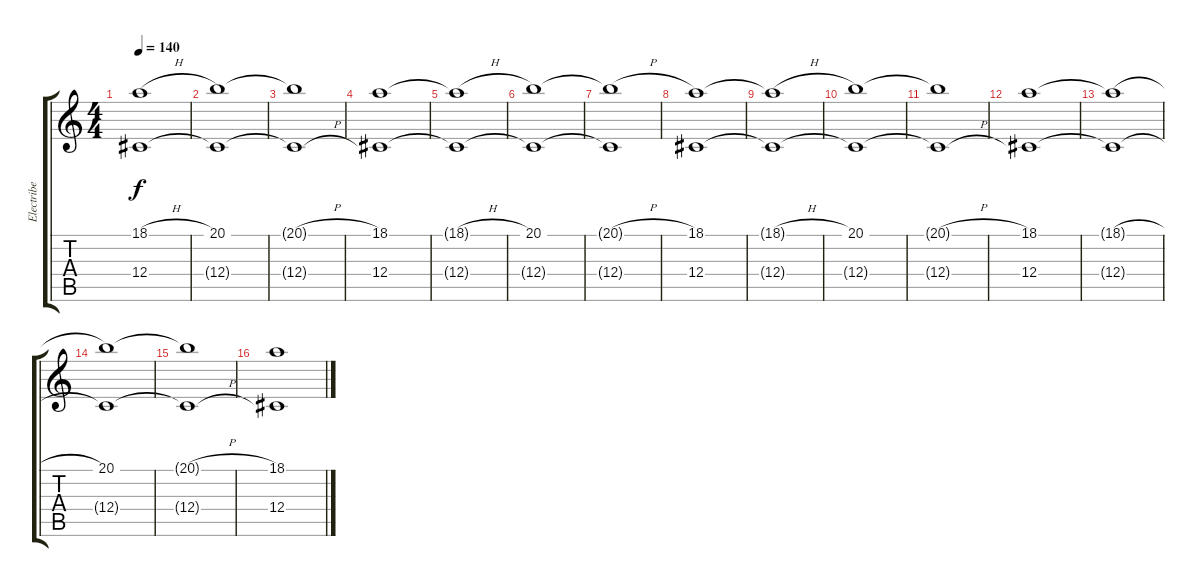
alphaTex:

\track ("Electribe 2" "Electribe ") {instrument synthstrings1}
\staff {score tabs}
\tuning (Eb4 Bb3 Gb3 Db3 Ab2 Db2) {hide}
\ts (4 4)
\tempo 140
\clef g2
\ks c
(18.1{h t} 12.4{t}).1{dy f} |
(20.1 12.4{t}).1 |
(20.1{h t} 12.4{h t}).1 |
(18.1 12.4).1 |
(18.1{h t} 12.4{t}).1 |
(20.1 12.4{t}).1 |
(20.1{h t} 12.4{t}).1 |
(18.1 12.4).1 |
(18.1{h t} 12.4{t}).1 |
(20.1 12.4{t}).1 |
(20.1{h t} 12.4{h t}).1 |
(18.1 12.4).1{volume 10} |
(18.1{h t} 12.4{t}).1 |
(20.1 12.4{t}).1 |
(20.1{h t} 12.4{h t}).1 |
(18.1 12.4).1{volume 8}
